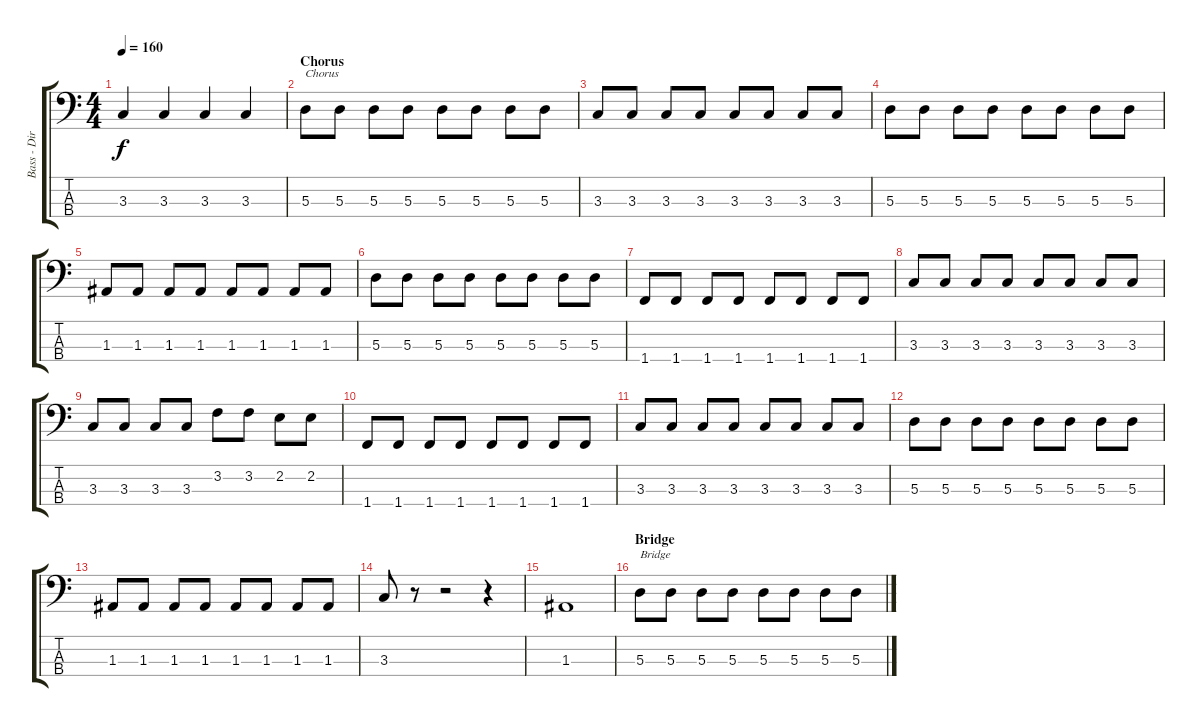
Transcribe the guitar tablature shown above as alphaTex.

\track ("Bass - Dirk Schlächter" "Bass - Dir") {instrument electricbassfinger}
\staff {score tabs}
\tuning (G2 D2 A1 E1) {hide}
\ts (4 4)
\tempo 160
\clef f4
\ks c
3.3.4{dy f} 3.3.4 3.3.4 3.3.4 |
\section ("" "Chorus")
5.3.8{txt "Chorus"} 5.3.8 5.3.8 5.3.8 5.3.8 5.3.8 5.3.8 5.3.8 |
3.3.8 3.3.8 3.3.8 3.3.8 3.3.8 3.3.8 3.3.8 3.3.8 |
5.3.8 5.3.8 5.3.8 5.3.8 5.3.8 5.3.8 5.3.8 5.3.8 |
1.3.8 1.3.8 1.3.8 1.3.8 1.3.8 1.3.8 1.3.8 1.3.8 |
5.3.8 5.3.8 5.3.8 5.3.8 5.3.8 5.3.8 5.3.8 5.3.8 |
1.4.8 1.4.8 1.4.8 1.4.8 1.4.8 1.4.8 1.4.8 1.4.8 |
3.3.8 3.3.8 3.3.8 3.3.8 3.3.8 3.3.8 3.3.8 3.3.8 |
3.3.8 3.3.8 3.3.8 3.3.8 3.2.8 3.2.8 2.2.8 2.2.8 |
1.4.8 1.4.8 1.4.8 1.4.8 1.4.8 1.4.8 1.4.8 1.4.8 |
3.3.8 3.3.8 3.3.8 3.3.8 3.3.8 3.3.8 3.3.8 3.3.8 |
5.3.8 5.3.8 5.3.8 5.3.8 5.3.8 5.3.8 5.3.8 5.3.8 |
1.3.8 1.3.8 1.3.8 1.3.8 1.3.8 1.3.8 1.3.8 1.3.8 |
3.3.8 r.8 r.2 r.4 |
1.3.1 |
\section ("" "Bridge")
5.3.8{txt "Bridge"} 5.3.8 5.3.8 5.3.8 5.3.8 5.3.8 5.3.8 5.3.8
